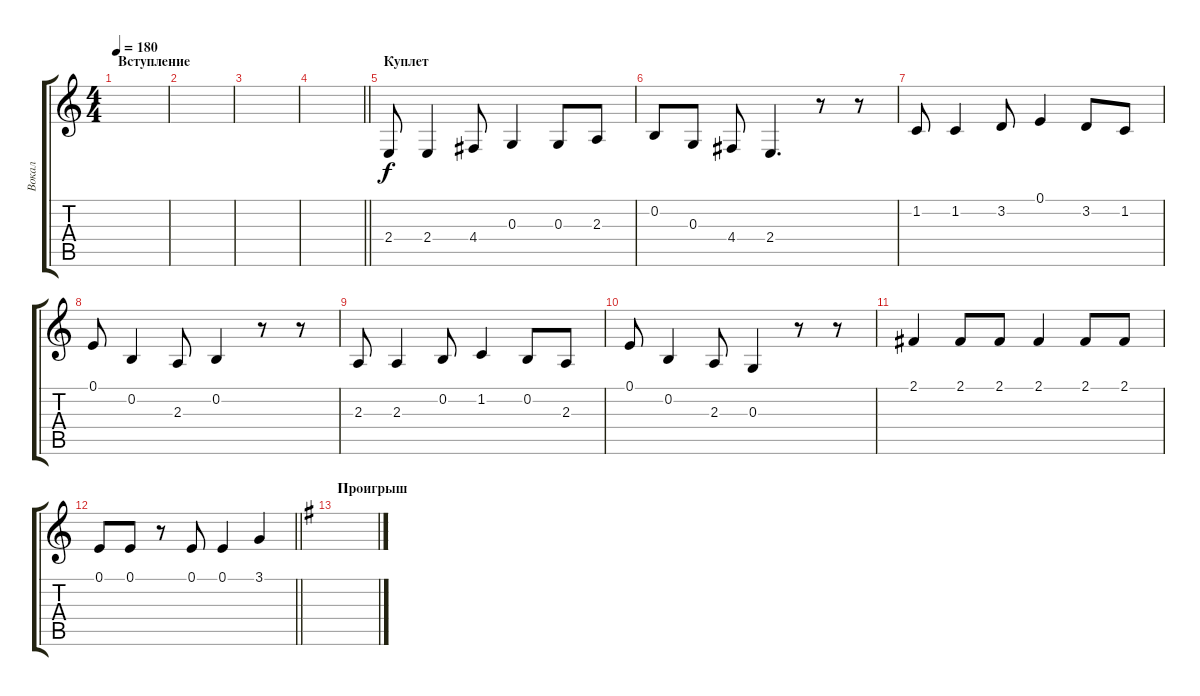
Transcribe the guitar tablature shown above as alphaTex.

\track ("Вокал" "Вокал") {instrument oboe}
\staff {score tabs}
\tuning (E4 B3 G3 D3 A2 E2) {hide}
\ts (4 4)
\section ("" "Вступление")
\tempo 180
\clef g2
\ks c
|
|
|
\barLineRight lightlight
|
\section ("" "Куплет")
2.4.8 2.4.4 4.4.8 0.3.4 0.3.8 2.3.8 |
0.2.8 0.3.8 4.4.8 2.4.4{d} r.8 r.8 |
1.2.8 1.2.4 3.2.8 0.1.4 3.2.8 1.2.8 |
0.1.8 0.2.4 2.3.8 0.2.4 r.8 r.8 |
2.3.8 2.3.4 0.2.8 1.2.4 0.2.8 2.3.8 |
0.1.8 0.2.4 2.3.8 0.3.4 r.8 r.8 |
2.1.4 2.1.8 2.1.8 2.1.4 2.1.8 2.1.8 |
\barLineRight lightlight
0.1.8 0.1.8 r.8 0.1.8 0.1.4 3.1.4 |
\section ("" "Проигрыш")
\ks g
